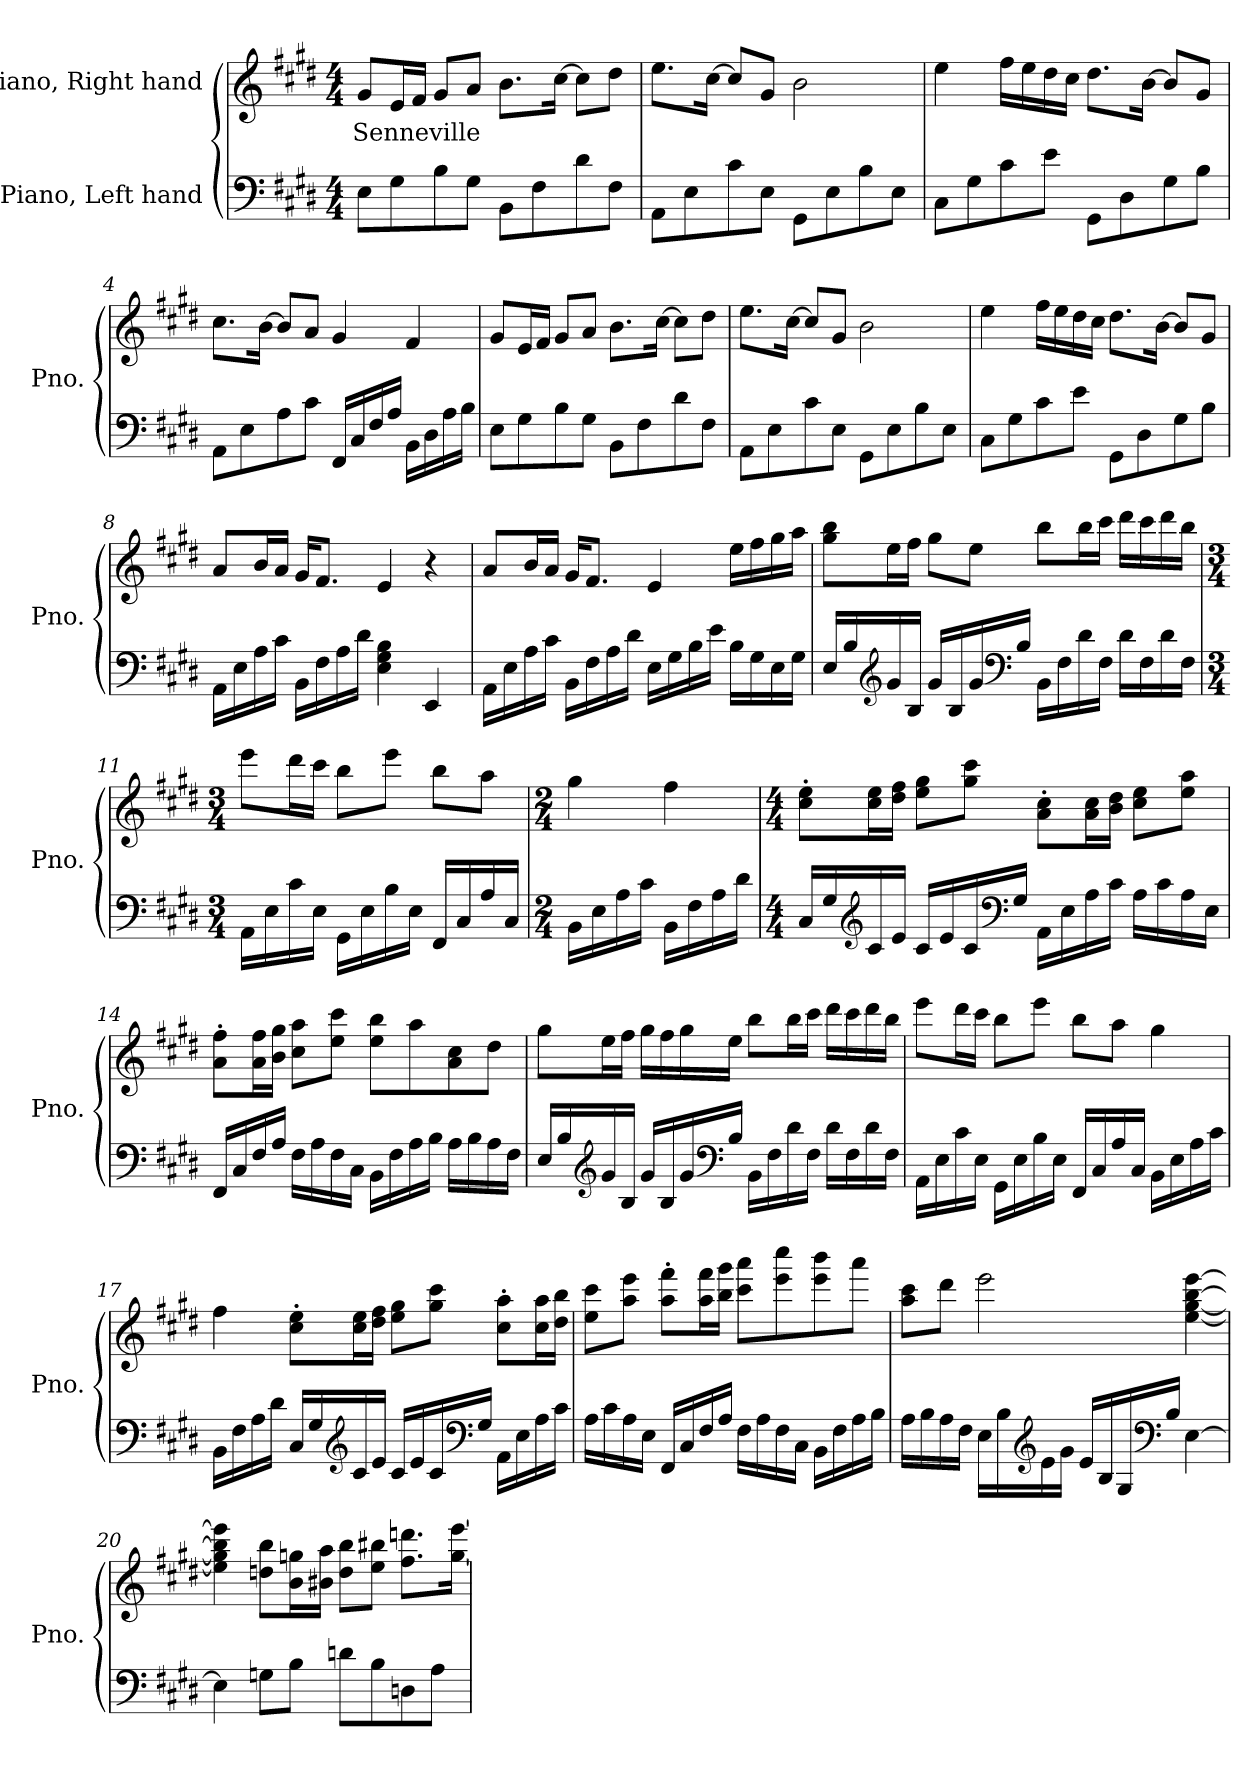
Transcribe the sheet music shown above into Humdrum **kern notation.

**kern	**kern	**text
*part2	*part1	*part1
*staff2	*staff1	*staff1
*I"Piano, Left hand	*I"Piano, Right hand	*
*I'Pno.	*I'Pno.	*
*clefF4	*clefG2	*
*k[f#c#g#d#]	*k[f#c#g#d#]	*
*M4/4	*M4/4	*
*MM80	*MM80	*
=1	=1	=1
!	!	!LO:LY:b
8E\L	8g#/L	Senneville
8G#\	16e/L	.
.	16f#/JJ	.
8B\	8g#/L	.
8G#\J	8a/J	.
8BB\L	8.b\L	.
8F#\	.	.
.	[16cc#\Jk	.
8d#\	8cc#\L]	.
8F#\J	8dd#\J	.
=2	=2	=2
8AA\L	8.ee\L	.
8E\	.	.
.	[16cc#\Jk	.
8c#\	8cc#/L]	.
8E\J	8g#/J	.
8GG#\L	2b\	.
8E\	.	.
8B\	.	.
8E\J	.	.
=3	=3	=3
8C#\L	4ee\	.
8G#\	.	.
8c#\	16ff#\LL	.
.	16ee\	.
8e\J	16dd#\	.
.	16cc#\JJ	.
8GG#\L	8.dd#\L	.
8D#\	.	.
.	[16b\Jk	.
8G#\	8b/L]	.
8B\J	8g#/J	.
!!LO:LB:g=z
=4	=4	=4
8AA\L	8.cc#\L	.
8E\	.	.
.	[16b\Jk	.
8A\	8b/L]	.
8c#\J	8a/J	.
16FF#/LL	4g#/	.
16C#/	.	.
16F#/	.	.
16A/JJ	.	.
16BB\LL	4f#/	.
16D#\	.	.
16A\	.	.
16B\JJ	.	.
=5	=5	=5
8E\L	8g#/L	.
8G#\	16e/L	.
.	16f#/JJ	.
8B\	8g#/L	.
8G#\J	8a/J	.
8BB\L	8.b\L	.
8F#\	.	.
.	[16cc#\Jk	.
8d#\	8cc#\L]	.
8F#\J	8dd#\J	.
=6	=6	=6
8AA\L	8.ee\L	.
8E\	.	.
.	[16cc#\Jk	.
8c#\	8cc#/L]	.
8E\J	8g#/J	.
8GG#\L	2b\	.
8E\	.	.
8B\	.	.
8E\J	.	.
=7	=7	=7
8C#\L	4ee\	.
8G#\	.	.
8c#\	16ff#\LL	.
.	16ee\	.
8e\J	16dd#\	.
.	16cc#\JJ	.
8GG#\L	8.dd#\L	.
8D#\	.	.
.	[16b\Jk	.
8G#\	8b/L]	.
8B\J	8g#/J	.
!!LO:LB:g=z
=8	=8	=8
16AA\LL	8a/L	.
16E\	.	.
16A\	16b/L	.
16c#\JJ	16a/JJ	.
16BB\LL	16g#/KL	.
16F#\	8.f#/J	.
16A\	.	.
16d#\JJ	.	.
4E\ 4G#\ 4B\	4e/	.
4EE/	4r	.
=9	=9	=9
16AA\LL	8a/L	.
16E\	.	.
16A\	16b/L	.
16c#\JJ	16a/JJ	.
16BB\LL	16g#/KL	.
16F#\	8.f#/J	.
16A\	.	.
16d#\JJ	.	.
16E\LL	4e/	.
16G#\	.	.
16B\	.	.
16e\JJ	.	.
16B\LL	16ee\LL	.
16G#\	16ff#\	.
16E\	16gg#\	.
16G#\JJ	16aa\JJ	.
!!LO:LB:g=z
=10	=10	=10
16E/LL	8gg#\ 8bb\L	.
16B/	.	.
*clefG2	*	*
16g#/	16ee\L	.
16B/JJ	16ff#\JJ	.
16g#/LL	8gg#\L	.
16B/	.	.
16g#/	8ee\J	.
*clefF4	*	*
16B/JJ	.	.
16BB\LL	8bb\L	.
16F#\	.	.
16d#\	16bb\L	.
16F#\JJ	16ccc#\JJ	.
16d#\LL	16ddd#\LL	.
16F#\	16ccc#\	.
16d#\	16ddd#\	.
16F#\JJ	16bb\JJ	.
=11	=11	=11
*M3/4	*M3/4	*
16AA\LL	8eee\L	.
16E\	.	.
16c#\	16ddd#\L	.
16E\JJ	16ccc#\JJ	.
16GG#\LL	8bb\L	.
16E\	.	.
16B\	8eee\J	.
16E\JJ	.	.
16FF#/LL	8bb\L	.
16C#/	.	.
16A/	8aa\J	.
16C#/JJ	.	.
!!LO:LB:g=z
=12	=12	=12
*M2/4	*M2/4	*
16BB\LL	4gg#\	.
16E\	.	.
16A\	.	.
16c#\JJ	.	.
16BB\LL	4ff#\	.
16F#\	.	.
16A\	.	.
16d#\JJ	.	.
=13	=13	=13
*M4/4	*M4/4	*
16C#/LL	8cc#\' 8ee\'L	.
16G#/	.	.
*clefG2	*	*
16c#/	16cc#\ 16ee\L	.
16e/JJ	16dd#\ 16ff#\JJ	.
16c#/LL	8ee\ 8gg#\L	.
16e/	.	.
16c#/	8gg#\ 8ccc#\J	.
*clefF4	*	*
16G#/JJ	.	.
16AA\LL	8a\' 8cc#\'L	.
16E\	.	.
16A\	16a\ 16cc#\L	.
16c#\JJ	16b\ 16dd#\JJ	.
16A\LL	8cc#\ 8ee\L	.
16c#\	.	.
16A\	8ee\ 8aa\J	.
16E\JJ	.	.
!!LO:LB:g=z
=14	=14	=14
16FF#/LL	8a\' 8ff#\'L	.
16C#/	.	.
16F#/	16a\ 16ff#\L	.
16A/JJ	16b\ 16gg#\JJ	.
16F#\LL	8cc#\ 8aa\L	.
16A\	.	.
16F#\	8ee\ 8ccc#\J	.
16C#\JJ	.	.
16BB\LL	8ee\ 8bb\L	.
16F#\	.	.
16A\	8aa\	.
16B\JJ	.	.
16A\LL	8a\ 8cc#\	.
16B\	.	.
16A\	8dd#\J	.
16F#\JJ	.	.
=15	=15	=15
16E/LL	8gg#\L	.
16B/	.	.
*clefG2	*	*
16g#/	16ee\L	.
16B/JJ	16ff#\JJ	.
16g#/LL	16gg#\LL	.
16B/	16ff#\	.
16g#/	16gg#\	.
*clefF4	*	*
16B/JJ	16ee\JJ	.
16BB\LL	8bb\L	.
16F#\	.	.
16d#\	16bb\L	.
16F#\JJ	16ccc#\JJ	.
16d#\LL	16ddd#\LL	.
16F#\	16ccc#\	.
16d#\	16ddd#\	.
16F#\JJ	16bb\JJ	.
!!LO:PB:g=z
=16	=16	=16
16AA\LL	8eee\L	.
16E\	.	.
16c#\	16ddd#\L	.
16E\JJ	16ccc#\JJ	.
16GG#\LL	8bb\L	.
16E\	.	.
16B\	8eee\J	.
16E\JJ	.	.
16FF#/LL	8bb\L	.
16C#/	.	.
16A/	8aa\J	.
16C#/JJ	.	.
16BB\LL	4gg#\	.
16E\	.	.
16A\	.	.
16c#\JJ	.	.
=17	=17	=17
16BB\LL	4ff#\	.
16F#\	.	.
16A\	.	.
16d#\JJ	.	.
16C#/LL	8cc#\' 8ee\'L	.
16G#/	.	.
*clefG2	*	*
16c#/	16cc#\ 16ee\L	.
16e/JJ	16dd#\ 16ff#\JJ	.
16c#/LL	8ee\ 8gg#\L	.
16e/	.	.
16c#/	8gg#\ 8ccc#\J	.
*clefF4	*	*
16G#/JJ	.	.
16AA\LL	8cc#\' 8aa\'L	.
16E\	.	.
16A\	16cc#\ 16aa\L	.
16c#\JJ	16dd#\ 16bb\JJ	.
!!LO:LB:g=z
=18	=18	=18
16A\LL	8ee\ 8ccc#\L	.
16c#\	.	.
16A\	8aa\ 8eee\J	.
16E\JJ	.	.
16FF#/LL	8aa\' 8fff#\'L	.
16C#/	.	.
16F#/	16aa\ 16fff#\L	.
16A/JJ	16bb\ 16ggg#\JJ	.
16F#\LL	8ccc#\ 8aaa\L	.
16A\	.	.
16F#\	8eee\ 8cccc#\	.
16C#\JJ	.	.
16BB\LL	8eee\ 8bbb\	.
16F#\	.	.
16A\	8aaa\J	.
16B\JJ	.	.
=19	=19	=19
16A\LL	8aa\ 8ccc#\L	.
16B\	.	.
16A\	8ddd#\J	.
16F#\JJ	.	.
16E\LL	2eee\	.
16B\	.	.
*clefG2	*	*
16e\	.	.
16g#\JJ	.	.
16e/LL	.	.
16B/	.	.
16G#/	.	.
*clefF4	*	*
16B/JJ	.	.
[4E\	[4ee\ [4gg#\ [4bb\ [4eee\	.
!!LO:LB:g=z
=20	=20	=20
4E\]	4ee\] 4gg#\] 4bb\] 4eee\]	.
8Gn\L	8ddn\ 8bb\L	.
8B\J	16b\ 16ggn\L	.
.	16b#X\ 16aa\JJ	.
8dn\L	8dd\ 8bb\L	.
8B\	8ee\ 8bb#X\J	.
8Dn\	8.ff#\ 8.dddn\L	.
8A\J	.	.
.	[16gg\ [16eee\Jk	.
=	=	=
*-	*-	*-
